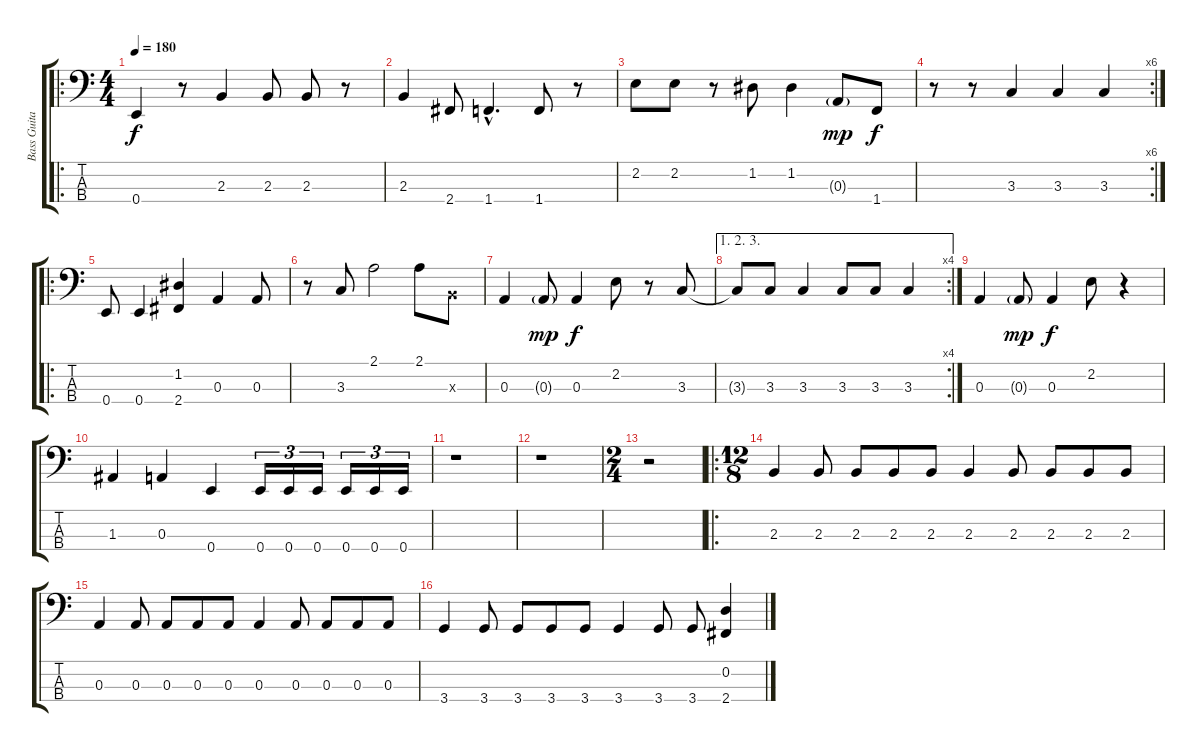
\track ("Bass Guitar" "Bass Guita") {instrument electricbassfinger}
\staff {score tabs}
\tuning (G2 D2 A1 E1) {hide}
\ro
\ts (4 4)
\tempo 180
\clef f4
\ks c
0.4.4{dy f instrument electricbassfinger} r.8 2.3.4 2.3.8 2.3.8 r.8 |
2.3.4 2.4.8 1.4{hac}.4{d} 1.4.8 r.8 |
2.2.8 2.2.8 r.8 1.2.8 1.2.4 0.3{g}.8{dy mp} 1.4.8{dy f} |
\rc 6
r.8 r.8 3.3.4 3.3.4 3.3.4 |
\ro
0.4.8 0.4.4 (1.2 2.4).4 0.3.4 0.3.8 |
r.8 3.3.8 2.1.2 2.1.8 2.3{x}.8 |
0.3.4 0.3{g}.8{dy mp} 0.3.4{dy f} 2.2.8 r.8 3.3.8 |
\ae (1 2 3)
\rc 4
3.3{t}.8 3.3.8 3.3.4 3.3.8 3.3.8 3.3.4 |
0.3.4 0.3{g}.8{dy mp} 0.3.4{dy f} 2.2.8 r.4 |
1.3.4 0.3.4 0.4.4 0.4.16{tu (3 2)} 0.4.16{tu (3 2)} 0.4.16{tu (3 2)} 0.4.16{tu (3 2)} 0.4.16{tu (3 2)} 0.4.16{tu (3 2)} |
r.1 |
r.1 |
\ts (2 4)
r.2 |
\ro
\ts (12 8)
2.3.4 2.3.8 2.3.8 2.3.8 2.3.8 2.3.4 2.3.8 2.3.8 2.3.8 2.3.8 |
0.3.4 0.3.8 0.3.8 0.3.8 0.3.8 0.3.4 0.3.8 0.3.8 0.3.8 0.3.8 |
3.4.4 3.4.8 3.4.8 3.4.8 3.4.8 3.4.4 3.4.8 3.4.8 (0.2 2.4).4
